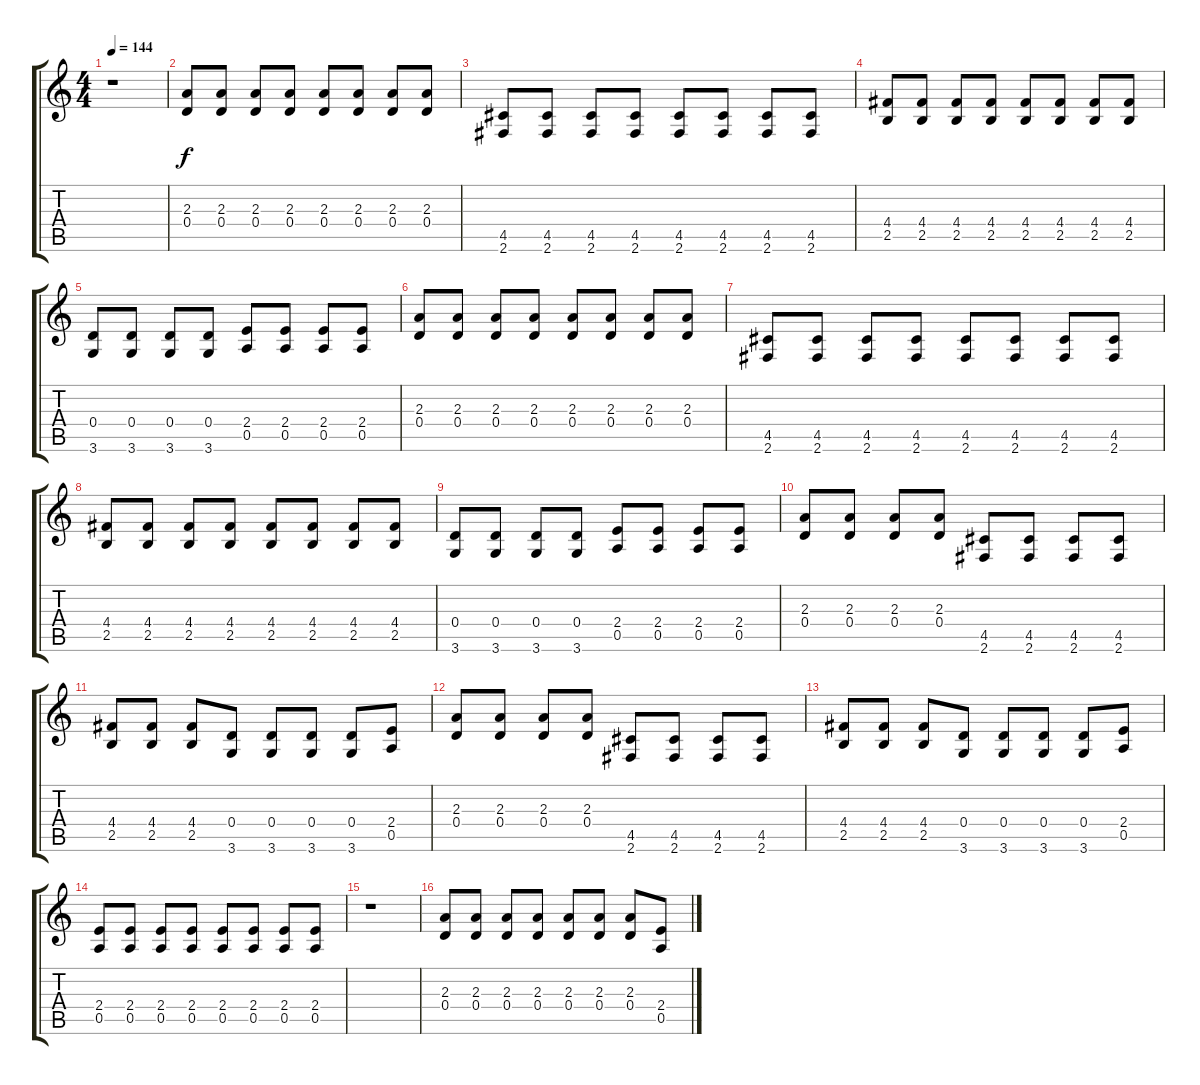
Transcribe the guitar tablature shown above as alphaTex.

\track "" {instrument overdrivenguitar}
\staff {score tabs}
\tuning (E4 B3 G3 D3 A2 E2) {hide}
\ts (4 4)
\tempo 144
\clef g2
\ks c
r.1{dy f} |
(2.3 0.4).8 (2.3 0.4).8 (2.3 0.4).8 (2.3 0.4).8 (2.3 0.4).8 (2.3 0.4).8 (2.3 0.4).8 (2.3 0.4).8 |
(4.5 2.6).8 (4.5 2.6).8 (4.5 2.6).8 (4.5 2.6).8 (4.5 2.6).8 (4.5 2.6).8 (4.5 2.6).8 (4.5 2.6).8 |
(4.4 2.5).8 (4.4 2.5).8 (4.4 2.5).8 (4.4 2.5).8 (4.4 2.5).8 (4.4 2.5).8 (4.4 2.5).8 (4.4 2.5).8 |
(0.4 3.6).8 (0.4 3.6).8 (0.4 3.6).8 (0.4 3.6).8 (2.4 0.5).8 (2.4 0.5).8 (2.4 0.5).8 (2.4 0.5).8 |
(2.3 0.4).8 (2.3 0.4).8 (2.3 0.4).8 (2.3 0.4).8 (2.3 0.4).8 (2.3 0.4).8 (2.3 0.4).8 (2.3 0.4).8 |
(4.5 2.6).8 (4.5 2.6).8 (4.5 2.6).8 (4.5 2.6).8 (4.5 2.6).8 (4.5 2.6).8 (4.5 2.6).8 (4.5 2.6).8 |
(4.4 2.5).8 (4.4 2.5).8 (4.4 2.5).8 (4.4 2.5).8 (4.4 2.5).8 (4.4 2.5).8 (4.4 2.5).8 (4.4 2.5).8 |
(0.4 3.6).8 (0.4 3.6).8 (0.4 3.6).8 (0.4 3.6).8 (2.4 0.5).8 (2.4 0.5).8 (2.4 0.5).8 (2.4 0.5).8 |
(2.3 0.4).8 (2.3 0.4).8 (2.3 0.4).8 (2.3 0.4).8 (4.5 2.6).8 (4.5 2.6).8 (4.5 2.6).8 (4.5 2.6).8 |
(4.4 2.5).8 (4.4 2.5).8 (4.4 2.5).8 (0.4 3.6).8 (0.4 3.6).8 (0.4 3.6).8 (0.4 3.6).8 (2.4 0.5).8 |
(2.3 0.4).8 (2.3 0.4).8 (2.3 0.4).8 (2.3 0.4).8 (4.5 2.6).8 (4.5 2.6).8 (4.5 2.6).8 (4.5 2.6).8 |
(4.4 2.5).8 (4.4 2.5).8 (4.4 2.5).8 (0.4 3.6).8 (0.4 3.6).8 (0.4 3.6).8 (0.4 3.6).8 (2.4 0.5).8 |
(2.4 0.5).8 (2.4 0.5).8 (2.4 0.5).8 (2.4 0.5).8 (2.4 0.5).8 (2.4 0.5).8 (2.4 0.5).8 (2.4 0.5).8 |
r.1 |
(2.3 0.4).8 (2.3 0.4).8 (2.3 0.4).8 (2.3 0.4).8 (2.3 0.4).8 (2.3 0.4).8 (2.3 0.4).8 (2.4 0.5).8
